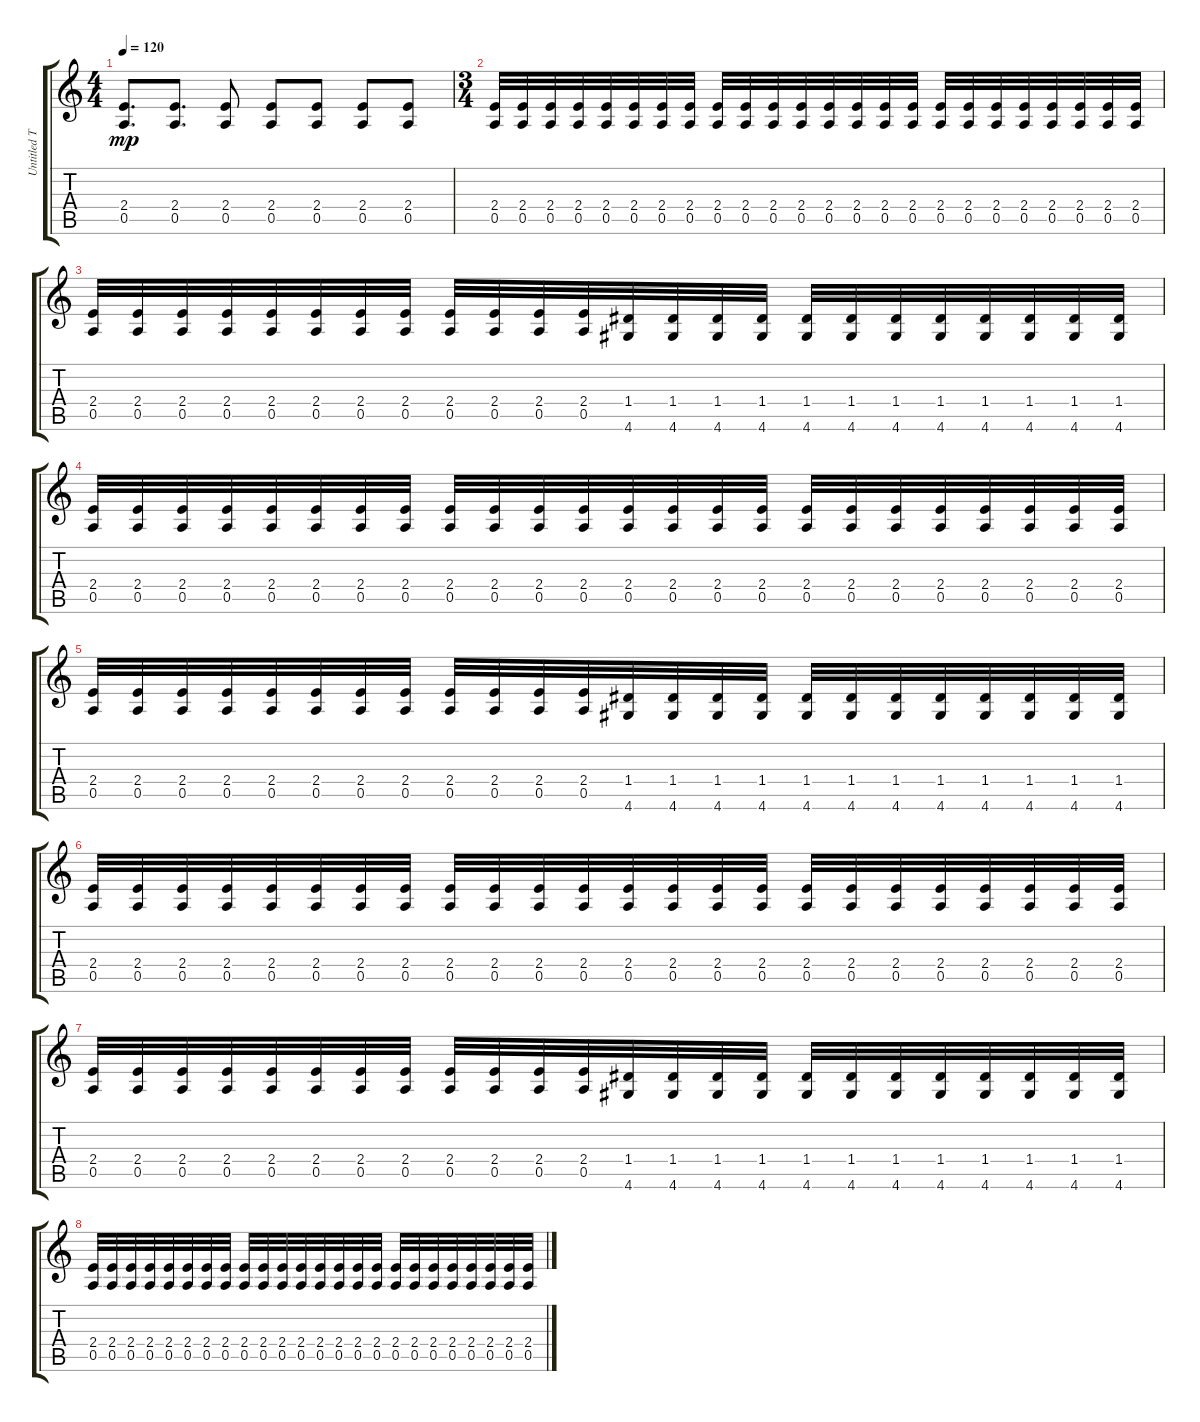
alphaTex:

\track ("Untitled Track" "Untitled T") {instrument distortionguitar}
\staff {score tabs}
\tuning (E4 B3 G3 D3 A2 E2) {hide}
\ts (4 4)
\tempo 120
\clef g2
\ks c
(2.4 0.5).8{d dy mp} (2.4 0.5).8{d} (2.4 0.5).8 (2.4 0.5).8 (2.4 0.5).8 (2.4 0.5).8 (2.4 0.5).8 |
\ts (3 4)
(2.4 0.5).32 (2.4 0.5).32 (2.4 0.5).32 (2.4 0.5).32 (2.4 0.5).32 (2.4 0.5).32 (2.4 0.5).32 (2.4 0.5).32 (2.4 0.5).32 (2.4 0.5).32 (2.4 0.5).32 (2.4 0.5).32 (2.4 0.5).32 (2.4 0.5).32 (2.4 0.5).32 (2.4 0.5).32 (2.4 0.5).32 (2.4 0.5).32 (2.4 0.5).32 (2.4 0.5).32 (2.4 0.5).32 (2.4 0.5).32 (2.4 0.5).32 (2.4 0.5).32 |
(2.4 0.5).32 (2.4 0.5).32 (2.4 0.5).32 (2.4 0.5).32 (2.4 0.5).32 (2.4 0.5).32 (2.4 0.5).32 (2.4 0.5).32 (2.4 0.5).32 (2.4 0.5).32 (2.4 0.5).32 (2.4 0.5).32 (1.4 4.6).32 (1.4 4.6).32 (1.4 4.6).32 (1.4 4.6).32 (1.4 4.6).32 (1.4 4.6).32 (1.4 4.6).32 (1.4 4.6).32 (1.4 4.6).32 (1.4 4.6).32 (1.4 4.6).32 (1.4 4.6).32 |
(2.4 0.5).32 (2.4 0.5).32 (2.4 0.5).32 (2.4 0.5).32 (2.4 0.5).32 (2.4 0.5).32 (2.4 0.5).32 (2.4 0.5).32 (2.4 0.5).32 (2.4 0.5).32 (2.4 0.5).32 (2.4 0.5).32 (2.4 0.5).32 (2.4 0.5).32 (2.4 0.5).32 (2.4 0.5).32 (2.4 0.5).32 (2.4 0.5).32 (2.4 0.5).32 (2.4 0.5).32 (2.4 0.5).32 (2.4 0.5).32 (2.4 0.5).32 (2.4 0.5).32 |
(2.4 0.5).32 (2.4 0.5).32 (2.4 0.5).32 (2.4 0.5).32 (2.4 0.5).32 (2.4 0.5).32 (2.4 0.5).32 (2.4 0.5).32 (2.4 0.5).32 (2.4 0.5).32 (2.4 0.5).32 (2.4 0.5).32 (1.4 4.6).32 (1.4 4.6).32 (1.4 4.6).32 (1.4 4.6).32 (1.4 4.6).32 (1.4 4.6).32 (1.4 4.6).32 (1.4 4.6).32 (1.4 4.6).32 (1.4 4.6).32 (1.4 4.6).32 (1.4 4.6).32 |
(2.4 0.5).32 (2.4 0.5).32 (2.4 0.5).32 (2.4 0.5).32 (2.4 0.5).32 (2.4 0.5).32 (2.4 0.5).32 (2.4 0.5).32 (2.4 0.5).32 (2.4 0.5).32 (2.4 0.5).32 (2.4 0.5).32 (2.4 0.5).32 (2.4 0.5).32 (2.4 0.5).32 (2.4 0.5).32 (2.4 0.5).32 (2.4 0.5).32 (2.4 0.5).32 (2.4 0.5).32 (2.4 0.5).32 (2.4 0.5).32 (2.4 0.5).32 (2.4 0.5).32 |
(2.4 0.5).32 (2.4 0.5).32 (2.4 0.5).32 (2.4 0.5).32 (2.4 0.5).32 (2.4 0.5).32 (2.4 0.5).32 (2.4 0.5).32 (2.4 0.5).32 (2.4 0.5).32 (2.4 0.5).32 (2.4 0.5).32 (1.4 4.6).32 (1.4 4.6).32 (1.4 4.6).32 (1.4 4.6).32 (1.4 4.6).32 (1.4 4.6).32 (1.4 4.6).32 (1.4 4.6).32 (1.4 4.6).32 (1.4 4.6).32 (1.4 4.6).32 (1.4 4.6).32 |
(2.4 0.5).32 (2.4 0.5).32 (2.4 0.5).32 (2.4 0.5).32 (2.4 0.5).32 (2.4 0.5).32 (2.4 0.5).32 (2.4 0.5).32 (2.4 0.5).32 (2.4 0.5).32 (2.4 0.5).32 (2.4 0.5).32 (2.4 0.5).32 (2.4 0.5).32 (2.4 0.5).32 (2.4 0.5).32 (2.4 0.5).32 (2.4 0.5).32 (2.4 0.5).32 (2.4 0.5).32 (2.4 0.5).32 (2.4 0.5).32 (2.4 0.5).32 (2.4 0.5).32
